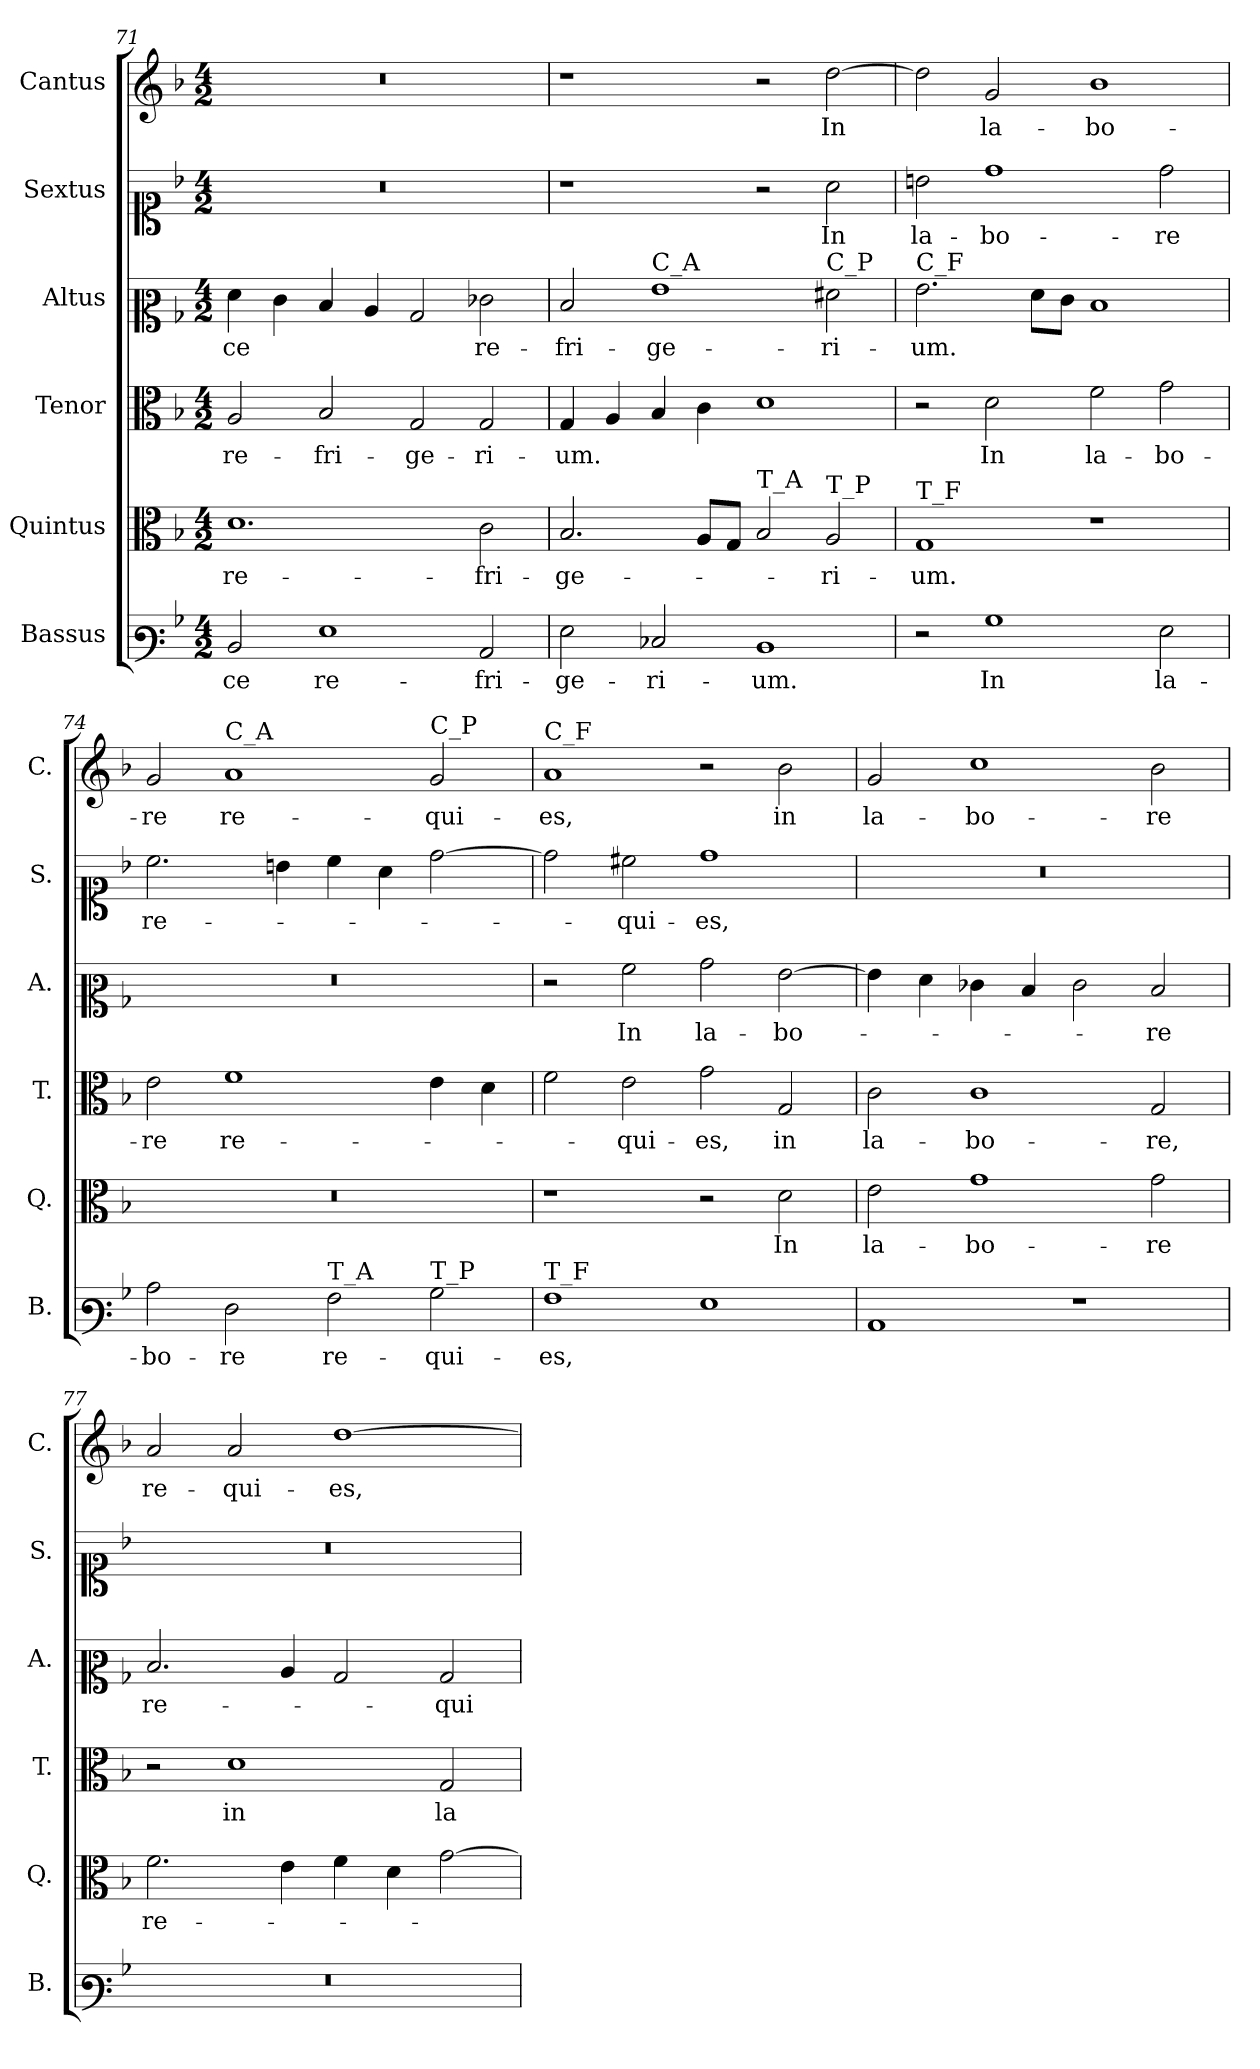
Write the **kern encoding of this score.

**kern	**text	**kern	**text	**kern	**text	**kern	**text	**kern	**text	**kern	**text
*part6	*part6	*part5	*part5	*part4	*part4	*part3	*part3	*part2	*part2	*part1	*part1
*staff6	*staff6	*staff5	*staff5	*staff4	*staff4	*staff3	*staff3	*staff2	*staff2	*staff1	*staff1
*I"Bassus	*	*I"Quintus	*	*I"Tenor	*	*I"Altus	*	*I"Sextus	*	*I"Cantus	*
*I'B.	*	*I'Q.	*	*I'T.	*	*I'A.	*	*I'S.	*	*I'C.	*
*clefF3	*	*clefC3	*	*clefC3	*	*clefC2	*	*clefC1	*	*clefG2	*
*k[b-]	*	*k[b-]	*	*k[b-]	*	*k[b-]	*	*k[b-]	*	*k[b-]	*
*M4/2	*	*M4/2	*	*M4/2	*	*M4/2	*	*M4/2	*	*M4/2	*
=71	=71	=71	=71	=71	=71	=71	=71	=71	=71	=71	=71
!	!	!	!	!	!	!	!	!LO:N:vis=1	!	!LO:N:vis=1	!
2D/	-ce	1.d	re-	2A/	re-	4f\	-ce	0r	.	0r	.
.	.	.	.	.	.	4e\	.	.	.	.	.
1G	re-	.	.	2B-/	-fri-	4d/	.	.	.	.	.
.	.	.	.	.	.	4c/	.	.	.	.	.
.	.	.	.	2G/	-ge-	2B-/	.	.	.	.	.
2C/	-fri-	2c\	fri-	2G/	-ri-	2e-X\	re-	.	.	.	.
=72	=72	=72	=72	=72	=72	=72	=72	=72	=72	=72	=72
2G\	-ge-	2.B-/	-ge-	4G/	-um.	2d/	-fri-	1r	.	1r	.
.	.	.	.	4A/	.	.	.	.	.	.	.
!	!	!	!	!	!	!LO:TX:a:t=C_A	!	!	!	!	!
2E-X/	-ri-	.	.	4B-/	.	1g	-ge-	.	.	.	.
.	.	8A/L	.	4c\	.	.	.	.	.	.	.
.	.	8G/J	.	.	.	.	.	.	.	.	.
!	!	!LO:TX:a:t=T_A	!	!	!	!	!	!	!	!	!
1D	-um.	2B-/	.	1d	.	.	.	2r	.	2r	.
!	!	!	!	!	!	!LO:TX:a:t=C_P	!	!	!	!	!
!	!	!LO:TX:a:t=T_P	!	!	!	!	!	!	!	!	!
.	.	2A/	-ri-	.	.	2f#X\	-ri-	2a\	In	[2dd\	In
=73	=73	=73	=73	=73	=73	=73	=73	=73	=73	=73	=73
!	!	!	!	!	!	!LO:TX:a:t=C_F	!	!	!	!	!
!	!	!LO:TX:a:t=T_F	!	!	!	!	!	!	!	!	!
2r	.	1G	-um.	2r	.	2.g\	-um.	2bn\	la-	2dd\]	.
1B-	In	.	.	2d\	In	.	.	1dd	-bo-	2g/	la-
.	.	.	.	.	.	8f\L	.	.	.	.	.
.	.	.	.	.	.	8e\J	.	.	.	.	.
.	.	1r	.	2f\	la-	1d	.	.	.	1b-	-bo-
2G\	la-	.	.	2g\	-bo-	.	.	2dd\	-re	.	.
=74	=74	=74	=74	=74	=74	=74	=74	=74	=74	=74	=74
!	!	!LO:N:vis=1	!	!	!	!LO:N:vis=1	!	!	!	!	!
2c\	-bo-	0r	.	2e\	-re	0r	.	2.cc\	re-	2g/	-re
!	!	!	!	!	!	!	!	!	!	!LO:TX:a:t=C_A	!
2F\	-re	.	.	1f	re-	.	.	.	.	1a	re-
.	.	.	.	.	.	.	.	4bn\	.	.	.
!LO:TX:a:t=T_A	!	!	!	!	!	!	!	!	!	!	!
2A\	re-	.	.	.	.	.	.	4cc\	.	.	.
.	.	.	.	.	.	.	.	4a\	.	.	.
!	!	!	!	!	!	!	!	!	!	!LO:TX:a:t=C_P	!
!LO:TX:a:t=T_P	!	!	!	!	!	!	!	!	!	!	!
2B-\	-qui-	.	.	4e\	.	.	.	[2dd\	.	2g/	-qui-
.	.	.	.	4d\	.	.	.	.	.	.	.
=75	=75	=75	=75	=75	=75	=75	=75	=75	=75	=75	=75
!	!	!	!	!	!	!	!	!	!	!LO:TX:a:t=C_F	!
!LO:TX:a:t=T_F	!	!	!	!	!	!	!	!	!	!	!
1A	-es,	1r	.	2f\	.	2r	.	2dd\]	.	1a	-es,
.	.	.	.	2e\	-qui-	2a\	In	2cc#X\	-qui-	.	.
1G	.	2r	.	2g\	-es,	2b-\	la-	1dd	-es,	2r	.
.	.	2d\	In	2G/	in	[2g\	-bo-	.	.	2b-\	in
=76	=76	=76	=76	=76	=76	=76	=76	=76	=76	=76	=76
!	!	!	!	!	!	!	!	!LO:N:vis=1	!	!	!
1C	.	2e\	la-	2c\	la-	4g\]	.	0r	.	2g/	la-
.	.	.	.	.	.	4f\	.	.	.	.	.
.	.	1g	-bo-	1c	-bo-	4e-X\	.	.	.	1cc	-bo-
.	.	.	.	.	.	4d/	.	.	.	.	.
1r	.	.	.	.	.	2e-\	.	.	.	.	.
.	.	2g\	-re	2G/	-re,	2d/	-re	.	.	2b-\	-re
=77	=77	=77	=77	=77	=77	=77	=77	=77	=77	=77	=77
!LO:N:vis=1	!	!	!	!	!	!	!	!LO:N:vis=1	!	!	!
0r	.	2.f\	re-	2r	.	2.d/	re-	0r	.	2a/	re-
.	.	.	.	1d	in	.	.	.	.	2a/	-qui-
.	.	4e\	.	.	.	4c/	.	.	.	.	.
.	.	4f\	.	.	.	2B-/	.	.	.	[1dd	-es,
.	.	4d\	.	.	.	.	.	.	.	.	.
.	.	[2g\	.	2G/	la-	2B-/	-qui-	.	.	.	.
=	=	=	=	=	=	=	=	=	=	=	=
*-	*-	*-	*-	*-	*-	*-	*-	*-	*-	*-	*-
